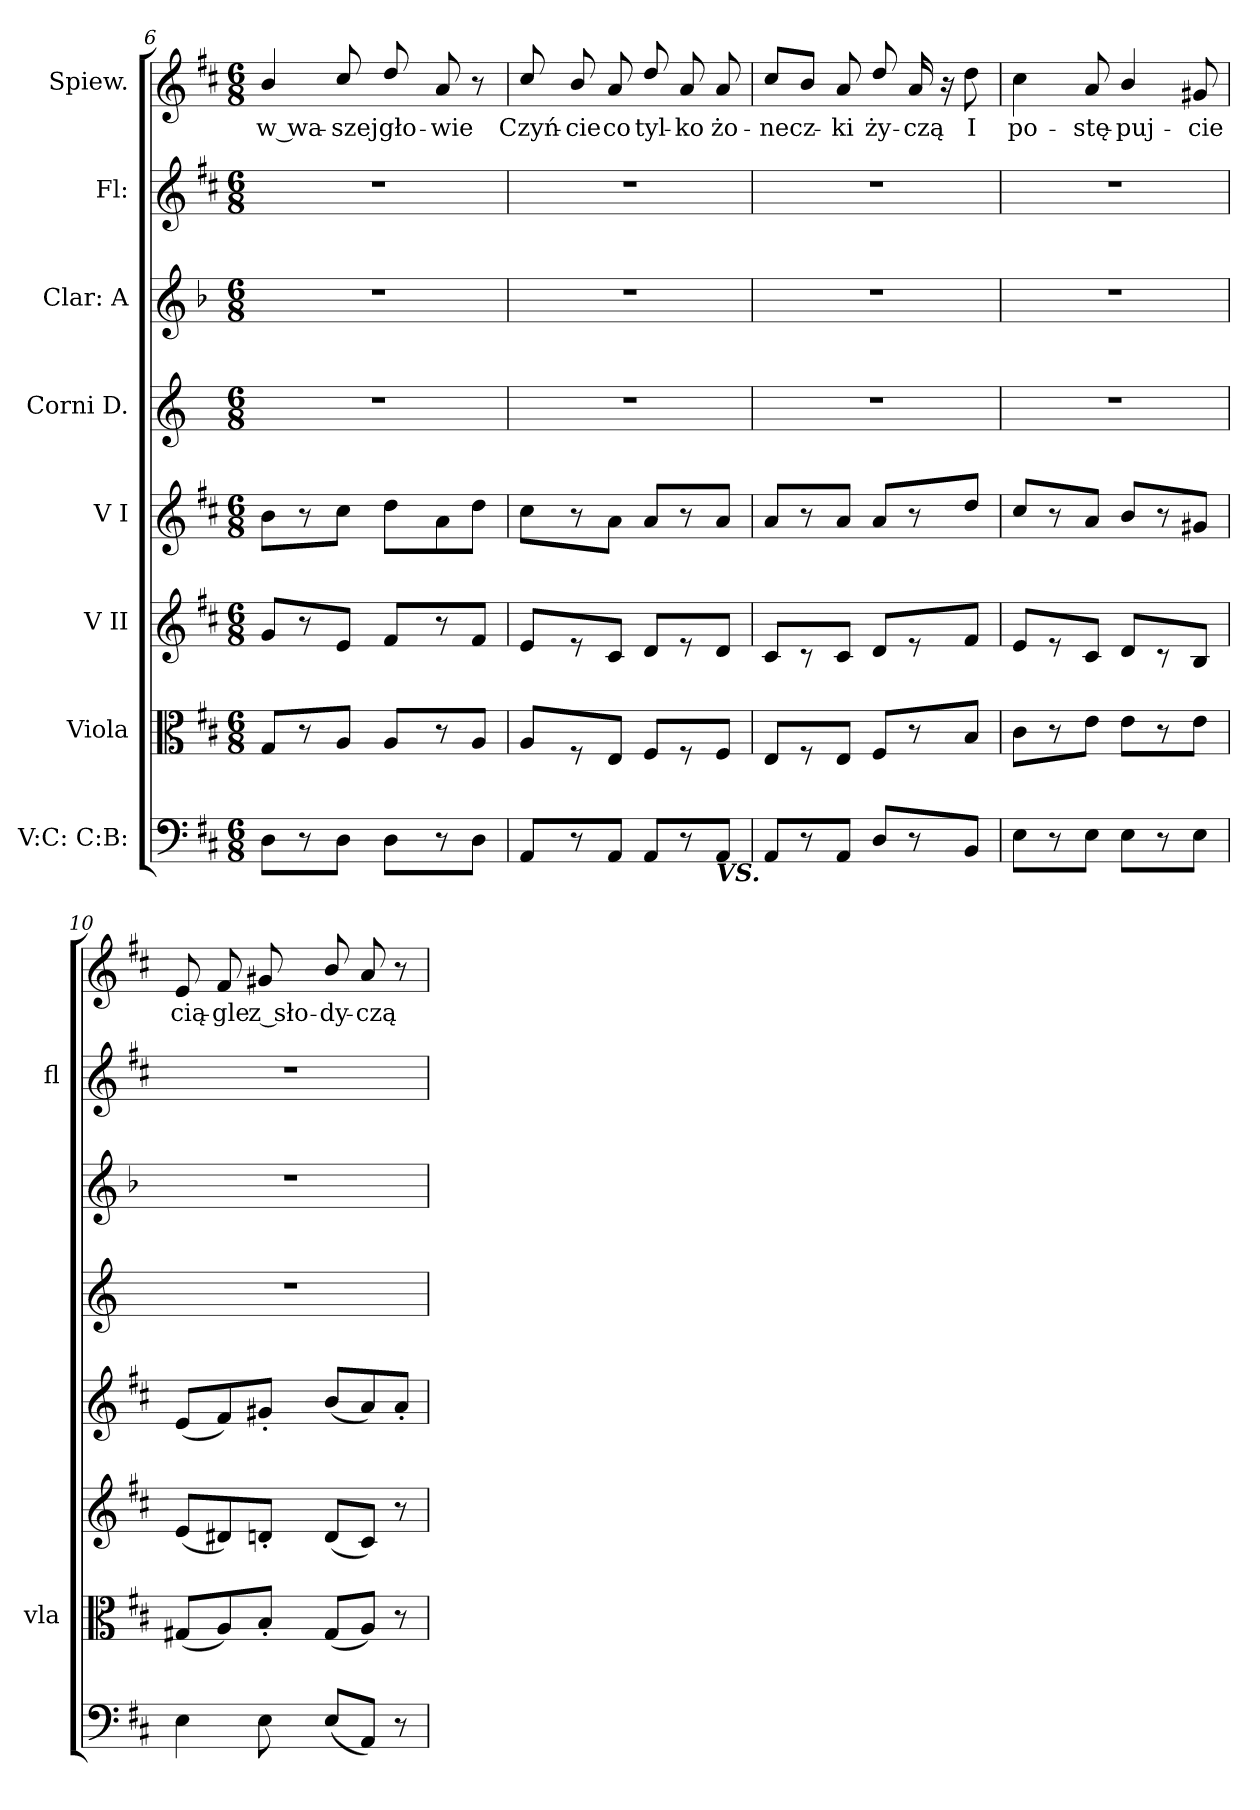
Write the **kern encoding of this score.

**kern	**kern	**kern	**kern	**kern	**kern	**kern	**kern	**text
*part8	*part7	*part6	*part5	*part4	*part3	*part2	*part1	*part1
*staff8	*staff7	*staff6	*staff5	*staff4	*staff3	*staff2	*staff1	*staff1
*I"V:C: C:B:	*I"Viola	*I"V II	*I"V I	*I"Corni D.	*I"Clar: A	*I"Fl:	*I"Spiew.	*
*	*I'vla	*	*	*	*	*I'fl	*	*
*clefF4	*clefC3	*clefG2	*clefG2	*clefG2	*clefG2	*clefG2	*clefG2	*
*	*	*	*	*ITrd6c10	*ITrd2c3	*	*	*
*k[f#c#]	*k[f#c#]	*k[f#c#]	*k[f#c#]	*k[f#c#]	*k[f#c#]	*k[f#c#]	*k[f#c#]	*
*M6/8	*M6/8	*M6/8	*M6/8	*M6/8	*M6/8	*M6/8	*M6/8	*
=6	=6	=6	=6	=6	=6	=6	=6	=6
8D\L	8G/L	8g/L	8b\L	2.r	2.r	2.r	4b/	w wa-
8r	8r	8r	8r	.	.	.	.	.
8D\J	8A/J	8e/J	8cc#\J	.	.	.	8cc#/	-szej
8D\L	8A/L	8f#/L	8dd\L	.	.	.	8dd/	gło-
8r	8r	8r	8a\	.	.	.	8a/	-wie
8D\J	8A/J	8f#/J	8dd\J	.	.	.	8r	.
=7	=7	=7	=7	=7	=7	=7	=7	=7
8AA/L	8A/L	8e/L	8cc#\L	2.r	2.r	2.r	8cc#/	Czyń-
8r	8r	8r	8r	.	.	.	8b/	-cie
8AA/J	8E/J	8c#/J	8a\J	.	.	.	8a/	co
8AA/L	8F#/L	8d/L	8a/L	.	.	.	8dd/	tyl-
8r	8r	8r	8r	.	.	.	8a/	-ko
!LO:TX:b:Bi:t=VS.	!	!	!	!	!	!	!	!
8AA/J	8F#/J	8d/J	8a/J	.	.	.	8a/	żo-
=8	=8	=8	=8	=8	=8	=8	=8	=8
8AA/L	8E/L	8c#/L	8a/L	2.r	2.r	2.r	8cc#/L	-necz-
8r	8r	8r	8r	.	.	.	8b/J	.
8AA/J	8E/J	8c#/J	8a/J	.	.	.	8a/	-ki
8D/L	8F#/L	8d/L	8a/L	.	.	.	8dd/	ży-
8r	8r	8r	8r	.	.	.	16a/	-czą
.	.	.	.	.	.	.	16r	.
8BB/J	8B/J	8f#/J	8dd/J	.	.	.	8dd\	I
=9	=9	=9	=9	=9	=9	=9	=9	=9
8E\L	8c#\L	8e/L	8cc#/L	2.r	2.r	2.r	4cc#\	po-
8r	8r	8r	8r	.	.	.	.	.
8E\J	8e\J	8c#/J	8a/J	.	.	.	8a/	-stę-
8E\L	8e\L	8d/L	8b/L	.	.	.	4b/	-puj-
8r	8r	8r	8r	.	.	.	.	.
8E\J	8e\J	8B/J	8g#X/J	.	.	.	8g#X/	-cie
=10	=10	=10	=10	=10	=10	=10	=10	=10
4E\	(<8G#X/L	(<8e/L	(<8e/L	2.r	2.r	2.r	8e/	cią-
.	8A/)	8d#X/)	8f#/)	.	.	.	8f#/	-gle
8E\	8B'</J	8dn'</J	8g#X'</J	.	.	.	8g#X/	z sło-
(>8E/L	(<8G#/L	(<8d/L	(<8b/L	.	.	.	8b/	-dy-
8AA/J)	8A/J)	8c#/J)	8a/)	.	.	.	8a/	-czą
8r	8r	8r	8a'</J	.	.	.	8r	.
=	=	=	=	=	=	=	=	=
*-	*-	*-	*-	*-	*-	*-	*-	*-
